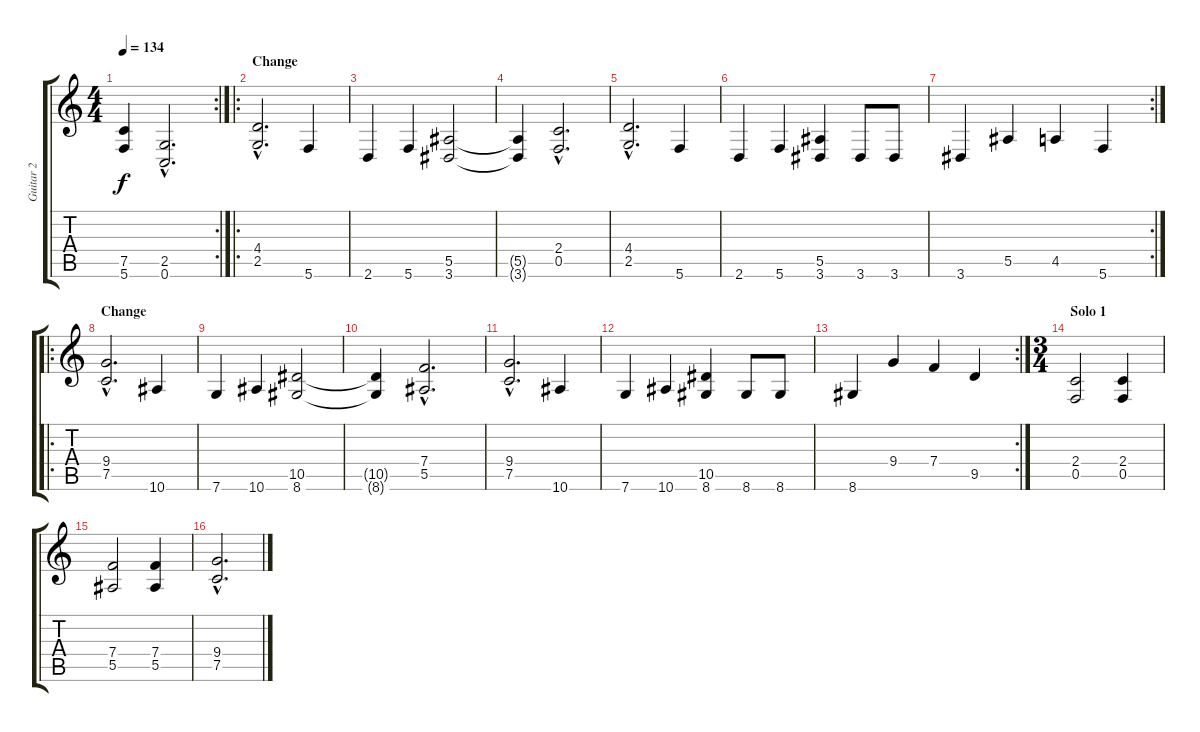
\track ("Guitar 2" "Guitar 2") {instrument distortionguitar}
\staff {score tabs}
\tuning (C4 G3 Eb3 Bb2 F2 C2) {hide}
\rc 2
\ts (4 4)
\tempo 134
\clef g2
\ks c
(7.5{t} 5.6{t}).4{dy f} (2.5{hac} 0.6{hac}).2{d} |
\ro
\section ("" "Change")
(4.4{hac} 2.5{hac}).2{d} 5.6.4 |
2.6.4 5.6.4 (5.5 3.6).2 |
(5.5{t} 3.6{t}).4 (2.4{hac} 0.5{hac}).2{d} |
(4.4{hac} 2.5{hac}).2{d} 5.6.4 |
2.6.4 5.6.4 (5.5 3.6).4 3.6.8 3.6.8 |
\rc 2
3.6.4 5.5.4 4.5.4 5.6.4 |
\ro
\section ("" "Change")
(9.4{hac} 7.5{hac}).2{d} 10.6.4 |
7.6.4 10.6.4 (10.5 8.6).2 |
(10.5{t} 8.6{t}).4 (7.4{hac} 5.5{hac}).2{d} |
(9.4{hac} 7.5{hac}).2{d} 10.6.4 |
7.6.4 10.6.4 (10.5 8.6).4 8.6.8 8.6.8 |
\rc 2
8.6.4 9.4.4 7.4.4 9.5.4 |
\ts (3 4)
\section ("" "Solo 1")
(2.4 0.5).2 (2.4 0.5).4 |
(7.4 5.5).2 (7.4 5.5).4 |
(9.4{hac} 7.5{hac}).2{d}
